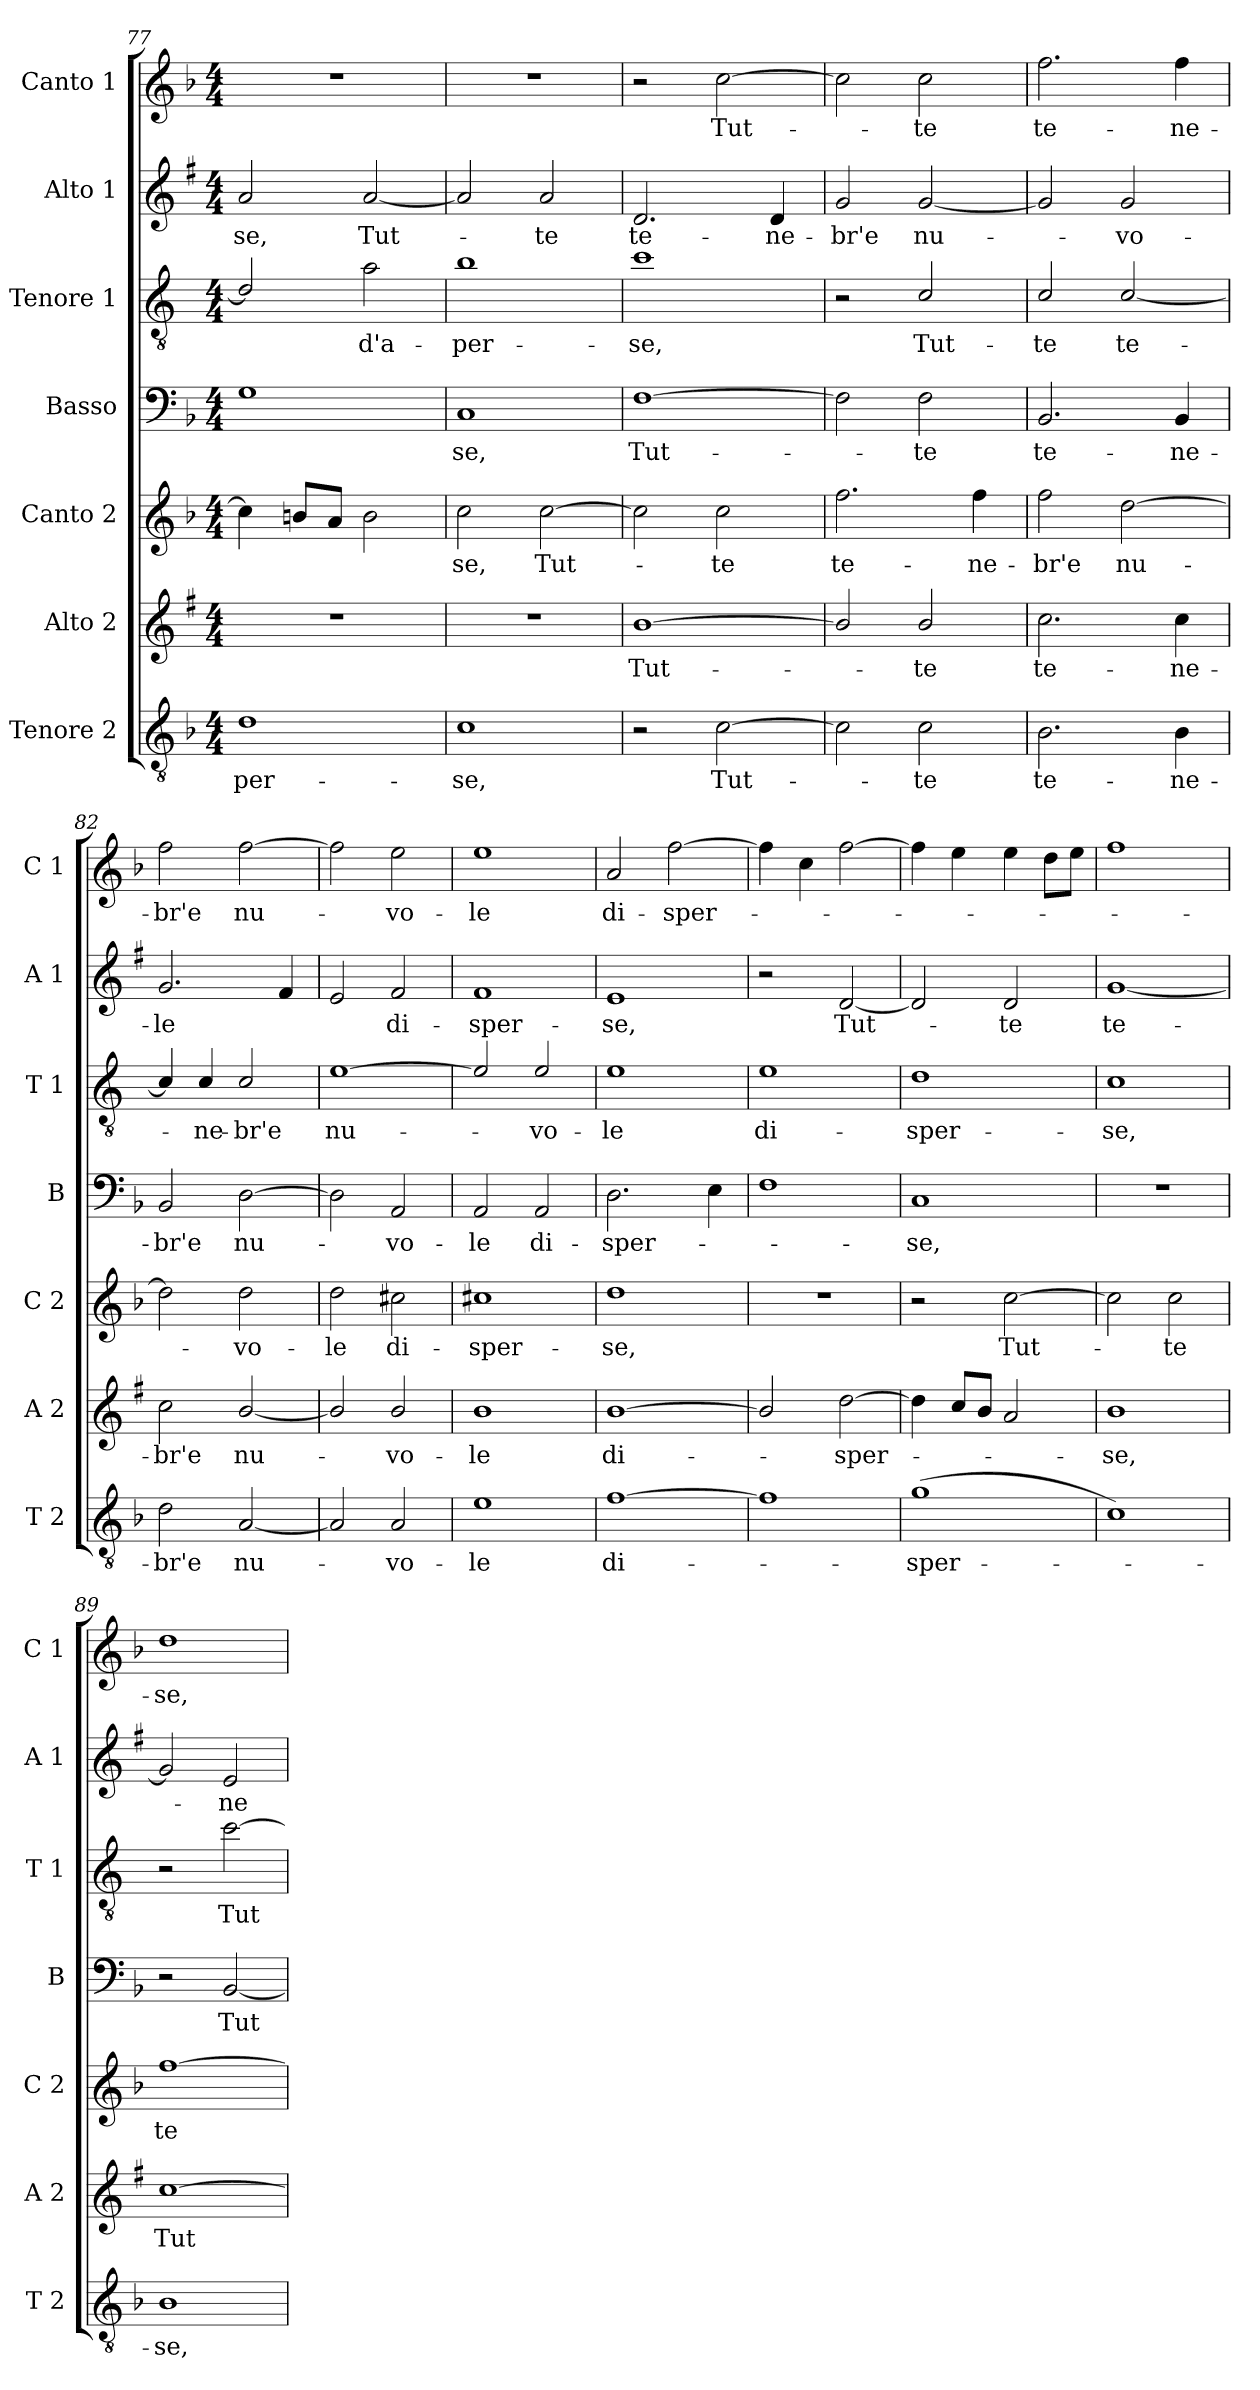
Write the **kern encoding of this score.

**kern	**text	**kern	**text	**kern	**text	**kern	**text	**kern	**text	**kern	**text	**kern	**text
*part7	*part7	*part6	*part6	*part5	*part5	*part4	*part4	*part3	*part3	*part2	*part2	*part1	*part1
*staff7	*staff7	*staff6	*staff6	*staff5	*staff5	*staff4	*staff4	*staff3	*staff3	*staff2	*staff2	*staff1	*staff1
*I"Tenore 2	*	*I"Alto 2	*	*I"Canto 2	*	*I"Basso	*	*I"Tenore 1	*	*I"Alto 1	*	*I"Canto 1	*
*I'T 2	*	*I'A 2	*	*I'C 2	*	*I'B	*	*I'T 1	*	*I'A 1	*	*I'C 1	*
*clefGv2	*	*clefG2	*	*clefG2	*	*clefF4	*	*clefGv2	*	*clefG2	*	*clefG2	*
*	*	*ITrd1c2	*	*	*	*	*	*ITrd4c7	*	*ITrd1c2	*	*	*
*k[b-]	*	*k[b-]	*	*k[b-]	*	*k[b-]	*	*k[b-]	*	*k[b-]	*	*k[b-]	*
*F:	*	*F:	*	*F:	*	*F:	*	*F:	*	*F:	*	*F:	*
*M4/4	*	*M4/4	*	*M4/4	*	*M4/4	*	*M4/4	*	*M4/4	*	*M4/4	*
=77	=77	=77	=77	=77	=77	=77	=77	=77	=77	=77	=77	=77	=77
!	!LO:LY:b	!	!	!	!	!	!	!	!	!	!LO:LY:b	!	!
1d	-per-	1r	.	4cc\]	.	1G	.	2G/]	.	2g/	-se,	1r	.
.	.	.	.	8bn/L	.	.	.	.	.	.	.	.	.
.	.	.	.	8a/J	.	.	.	.	.	.	.	.	.
!	!	!	!	!	!	!	!	!	!LO:LY:b	!	!LO:LY:b	!	!
.	.	.	.	2b\	.	.	.	2d\	-d'a-	[2g/	Tut-	.	.
=78	=78	=78	=78	=78	=78	=78	=78	=78	=78	=78	=78	=78	=78
!	!LO:LY:b	!	!	!	!LO:LY:b	!	!LO:LY:b	!	!LO:LY:b	!	!	!	!
1c	-se,	1r	.	2cc\	-se,	1C	-se,	1e	-per-	2g/]	.	1r	.
!	!	!	!	!	!LO:LY:b	!	!	!	!	!	!LO:LY:b	!	!
.	.	.	.	[2cc\	Tut-	.	.	.	.	2g/	-te	.	.
=79	=79	=79	=79	=79	=79	=79	=79	=79	=79	=79	=79	=79	=79
!	!	!	!LO:LY:b	!	!	!	!LO:LY:b	!	!LO:LY:b	!	!LO:LY:b	!	!
2r	.	[1a	Tut-	2cc\]	.	[1F	Tut-	1f	-se,	2.c/	te-	2r	.
!	!LO:LY:b	!	!	!	!LO:LY:b	!	!	!	!	!	!	!	!LO:LY:b
[2c\	Tut-	.	.	2cc\	-te	.	.	.	.	.	.	[2cc\	Tut-
!	!	!	!	!	!	!	!	!	!	!	!LO:LY:b	!	!
.	.	.	.	.	.	.	.	.	.	4c/	-ne-	.	.
=80	=80	=80	=80	=80	=80	=80	=80	=80	=80	=80	=80	=80	=80
!	!	!	!	!	!LO:LY:b	!	!	!	!	!	!LO:LY:b	!	!
2c\]	.	2a/]	.	2.ff\	te-	2F\]	.	2r	.	2f/	-br'e	2cc\]	.
!	!LO:LY:b	!	!LO:LY:b	!	!	!	!LO:LY:b	!	!LO:LY:b	!	!LO:LY:b	!	!LO:LY:b
2c\	-te	2a/	-te	.	.	2F\	-te	2F/	Tut-	[2f/	nu-	2cc\	-te
!	!	!	!	!	!LO:LY:b	!	!	!	!	!	!	!	!
.	.	.	.	4ff\	-ne-	.	.	.	.	.	.	.	.
=81	=81	=81	=81	=81	=81	=81	=81	=81	=81	=81	=81	=81	=81
!	!LO:LY:b	!	!LO:LY:b	!	!LO:LY:b	!	!LO:LY:b	!	!LO:LY:b	!	!	!	!LO:LY:b
2.B-\	te-	2.b-\	te-	2ff\	-br'e	2.BB-/	te-	2F/	-te	2f/]	.	2.ff\	te-
!	!	!	!	!	!LO:LY:b	!	!	!	!LO:LY:b	!	!LO:LY:b	!	!
.	.	.	.	[2dd\	nu-	.	.	[2F/	te-	2f/	-vo-	.	.
!	!LO:LY:b	!	!LO:LY:b	!	!	!	!LO:LY:b	!	!	!	!	!	!LO:LY:b
4B-\	-ne-	4b-\	-ne-	.	.	4BB-/	-ne-	.	.	.	.	4ff\	-ne-
!!LO:LB:g=z
=82	=82	=82	=82	=82	=82	=82	=82	=82	=82	=82	=82	=82	=82
!	!LO:LY:b	!	!LO:LY:b	!	!	!	!LO:LY:b	!	!	!	!LO:LY:b	!	!LO:LY:b
2d\	-br'e	2b-\	-br'e	2dd\]	.	2BB-/	-br'e	4F/]	.	2.f/	-le	2ff\	-br'e
!	!	!	!	!	!	!	!	!	!LO:LY:b	!	!	!	!
.	.	.	.	.	.	.	.	4F/	-ne-	.	.	.	.
!	!LO:LY:b	!	!LO:LY:b	!	!LO:LY:b	!	!LO:LY:b	!	!LO:LY:b	!	!	!	!LO:LY:b
[2A/	nu-	[2a/	nu-	2dd\	-vo-	[2D\	nu-	2F/	-br'e	.	.	[2ff\	nu-
.	.	.	.	.	.	.	.	.	.	4e/	.	.	.
=83	=83	=83	=83	=83	=83	=83	=83	=83	=83	=83	=83	=83	=83
!	!	!	!	!	!LO:LY:b	!	!	!	!LO:LY:b	!	!	!	!
2A/]	.	2a/]	.	2dd\	-le	2D\]	.	[1A	nu-	2d/	.	2ff\]	.
!	!LO:LY:b	!	!LO:LY:b	!	!LO:LY:b	!	!LO:LY:b	!	!	!	!LO:LY:b	!	!LO:LY:b
2A/	-vo-	2a/	-vo-	2cc#X\	di-	2AA/	-vo-	.	.	2e/	di-	2ee\	-vo-
=84	=84	=84	=84	=84	=84	=84	=84	=84	=84	=84	=84	=84	=84
!	!LO:LY:b	!	!LO:LY:b	!	!LO:LY:b	!	!LO:LY:b	!	!	!	!LO:LY:b	!	!LO:LY:b
1e	-le	1a	-le	1cc#X	-sper-	2AA/	-le	2A/]	.	1e	-sper-	1ee	-le
!	!	!	!	!	!	!	!LO:LY:b	!	!LO:LY:b	!	!	!	!
.	.	.	.	.	.	2AA/	di-	2A/	-vo-	.	.	.	.
=85	=85	=85	=85	=85	=85	=85	=85	=85	=85	=85	=85	=85	=85
!	!LO:LY:b	!	!LO:LY:b	!	!LO:LY:b	!	!LO:LY:b	!	!LO:LY:b	!	!LO:LY:b	!	!LO:LY:b
[1f	di-	[1a	di-	1dd	-se,	2.D\	-sper-	1A	-le	1d	-se,	2a/	di-
!	!	!	!	!	!	!	!	!	!	!	!	!	!LO:LY:b
.	.	.	.	.	.	.	.	.	.	.	.	[2ff\	-sper-
.	.	.	.	.	.	4E\	.	.	.	.	.	.	.
=86	=86	=86	=86	=86	=86	=86	=86	=86	=86	=86	=86	=86	=86
!	!	!	!	!	!	!	!	!	!LO:LY:b	!	!	!	!
1f]	.	2a/]	.	1r	.	1F	.	1A	di-	2r	.	4ff\]	.
.	.	.	.	.	.	.	.	.	.	.	.	4cc\	.
!	!	!	!LO:LY:b	!	!	!	!	!	!	!	!LO:LY:b	!	!
.	.	[2cc\	-sper-	.	.	.	.	.	.	[2c/	Tut-	[2ff\	.
=87	=87	=87	=87	=87	=87	=87	=87	=87	=87	=87	=87	=87	=87
!	!LO:LY:b	!	!	!	!	!	!LO:LY:b	!	!LO:LY:b	!	!	!	!
(>1g	-sper-	4cc\]	.	2r	.	1C	-se,	1G	-sper-	2c/]	.	4ff\]	.
.	.	8b-/L	.	.	.	.	.	.	.	.	.	4ee\	.
.	.	8a/J	.	.	.	.	.	.	.	.	.	.	.
!	!	!	!	!	!LO:LY:b	!	!	!	!	!	!LO:LY:b	!	!
.	.	2g/	.	[2cc\	Tut-	.	.	.	.	2c/	-te	4ee\	.
.	.	.	.	.	.	.	.	.	.	.	.	8dd\L	.
.	.	.	.	.	.	.	.	.	.	.	.	8ee\J	.
=88	=88	=88	=88	=88	=88	=88	=88	=88	=88	=88	=88	=88	=88
!	!	!	!LO:LY:b	!	!	!	!	!	!LO:LY:b	!	!LO:LY:b	!	!
1c)	.	1a	-se,	2cc\]	.	1r	.	1F	-se,	[1f	te-	1ff	.
!	!	!	!	!	!LO:LY:b	!	!	!	!	!	!	!	!
.	.	.	.	2cc\	-te	.	.	.	.	.	.	.	.
!!LO:PB:g=z
=89	=89	=89	=89	=89	=89	=89	=89	=89	=89	=89	=89	=89	=89
!	!LO:LY:b	!	!LO:LY:b	!	!LO:LY:b	!	!	!	!	!	!	!	!LO:LY:b
1B-	-se,	[1b-	Tut-	[1ff	te-	2r	.	2r	.	2f/]	.	1dd	-se,
!	!	!	!	!	!	!	!LO:LY:b	!	!LO:LY:b	!	!LO:LY:b	!	!
.	.	.	.	.	.	[2BB-/	Tut-	[2f\	Tut-	2d/	-ne-	.	.
=	=	=	=	=	=	=	=	=	=	=	=	=	=
*-	*-	*-	*-	*-	*-	*-	*-	*-	*-	*-	*-	*-	*-
